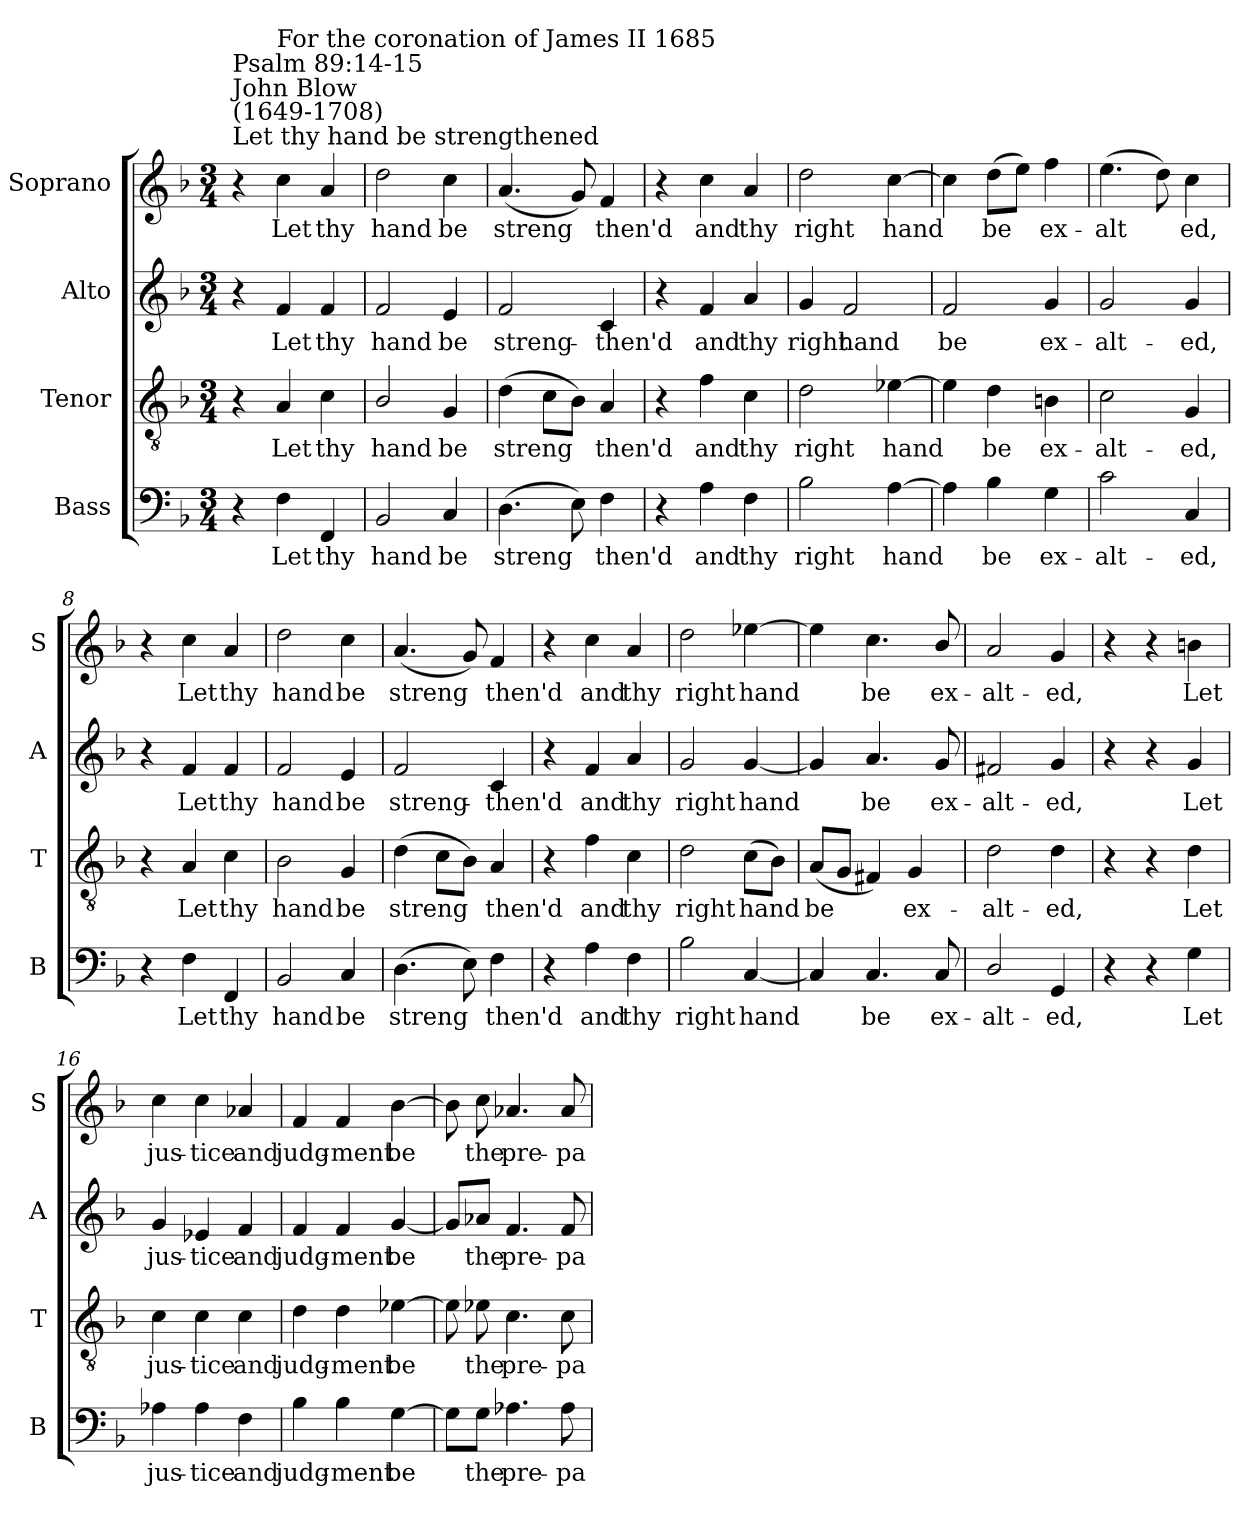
**kern	**text	**kern	**text	**kern	**text	**kern	**text
*part4	*part4	*part3	*part3	*part2	*part2	*part1	*part1
*staff4	*staff4	*staff3	*staff3	*staff2	*staff2	*staff1	*staff1
*I"Bass	*	*I"Tenor	*	*I"Alto	*	*I"Soprano	*
*I'B	*	*I'T	*	*I'A	*	*I'S	*
*clefF4	*	*clefGv2	*	*clefG2	*	*clefG2	*
*k[b-]	*	*k[b-]	*	*k[b-]	*	*k[b-]	*
*F:	*	*F:	*	*F:	*	*F:	*
*M3/4	*	*M3/4	*	*M3/4	*	*M3/4	*
=1	=1	=1	=1	=1	=1	=1	=1
!	!	!	!	!	!	!LO:TX:a:t=Let thy hand be strengthened	!
!	!	!	!	!	!	!LO:TX:a:t=John Blow\n(1649-1708)	!
!	!	!	!	!	!	!LO:TX:a:t=Psalm 89&colon;14-15	!
4r	.	4r	.	4r	.	4r	.
!	!	!	!	!	!	!LO:TX:a:t=For the coronation of James II 1685	!
!	!LO:LY:b	!	!LO:LY:b	!	!LO:LY:b	!	!LO:LY:b
4F\	Let	4A/	Let	4f/	Let	4cc\	Let
!	!LO:LY:b	!	!LO:LY:b	!	!LO:LY:b	!	!LO:LY:b
4FF/	thy	4c\	thy	4f/	thy	4a/	thy
=2	=2	=2	=2	=2	=2	=2	=2
!	!LO:LY:b	!	!LO:LY:b	!	!LO:LY:b	!	!LO:LY:b
2BB-/	hand	2B-/	hand	2f/	hand	2dd\	hand
!	!LO:LY:b	!	!LO:LY:b	!	!LO:LY:b	!	!LO:LY:b
4C/	be	4G/	be	4e/	be	4cc\	be
=3	=3	=3	=3	=3	=3	=3	=3
!	!LO:LY:b	!	!LO:LY:b	!	!LO:LY:b	!	!LO:LY:b
(>4.D\	streng­	(>4d\	streng­	2f/	streng-	(<4.a/	streng­
.	.	8c\L	.	.	.	.	.
8E\)	.	8B-\J)	.	.	.	8g/)	.
!	!LO:LY:b	!	!LO:LY:b	!	!LO:LY:b	!	!LO:LY:b
4F\	then'd	4A/	then'd	4c/	-then'd	4f/	then'd
=4	=4	=4	=4	=4	=4	=4	=4
4r	.	4r	.	4r	.	4r	.
!	!LO:LY:b	!	!LO:LY:b	!	!LO:LY:b	!	!LO:LY:b
4A\	and	4f\	and	4f/	and	4cc\	and
!	!LO:LY:b	!	!LO:LY:b	!	!LO:LY:b	!	!LO:LY:b
4F\	thy	4c\	thy	4a/	thy	4a/	thy
=5	=5	=5	=5	=5	=5	=5	=5
!	!LO:LY:b	!	!LO:LY:b	!	!LO:LY:b	!	!LO:LY:b
2B-\	right	2d\	right	4g/	right	2dd\	right
!	!	!	!	!	!LO:LY:b	!	!
.	.	.	.	2f/	hand	.	.
!	!LO:LY:b	!	!LO:LY:b	!	!	!	!LO:LY:b
[4A\	hand	[4e-X\	hand	.	.	[4cc\	hand
=6	=6	=6	=6	=6	=6	=6	=6
!	!	!	!	!	!LO:LY:b	!	!
4A\]	.	4e-\]	.	2f/	be	4cc\]	.
!	!LO:LY:b	!	!LO:LY:b	!	!	!	!LO:LY:b
4B-\	be	4d\	be	.	.	(>8dd\L	be
.	.	.	.	.	.	8ee\J)	.
!	!LO:LY:b	!	!LO:LY:b	!	!LO:LY:b	!	!LO:LY:b
4G\	ex-	4Bn\	ex-	4g/	ex-	4ff\	ex-
=7	=7	=7	=7	=7	=7	=7	=7
!	!LO:LY:b	!	!LO:LY:b	!	!LO:LY:b	!	!LO:LY:b
2c\	-alt-	2c\	-alt-	2g/	-alt-	(>4.ee\	-alt­
.	.	.	.	.	.	8dd\)	.
!	!LO:LY:b	!	!LO:LY:b	!	!LO:LY:b	!	!LO:LY:b
4C/	-ed,	4G/	-ed,	4g/	-ed,	4cc\	ed,
=8	=8	=8	=8	=8	=8	=8	=8
4r	.	4r	.	4r	.	4r	.
!	!LO:LY:b	!	!LO:LY:b	!	!LO:LY:b	!	!LO:LY:b
4F\	Let	4A/	Let	4f/	Let	4cc\	Let
!	!LO:LY:b	!	!LO:LY:b	!	!LO:LY:b	!	!LO:LY:b
4FF/	thy	4c\	thy	4f/	thy	4a/	thy
!!LO:LB:g=z
=9	=9	=9	=9	=9	=9	=9	=9
!	!LO:LY:b	!	!LO:LY:b	!	!LO:LY:b	!	!LO:LY:b
2BB-/	hand	2B-\	hand	2f/	hand	2dd\	hand
!	!LO:LY:b	!	!LO:LY:b	!	!LO:LY:b	!	!LO:LY:b
4C/	be	4G/	be	4e/	be	4cc\	be
=10	=10	=10	=10	=10	=10	=10	=10
!	!LO:LY:b	!	!LO:LY:b	!	!LO:LY:b	!	!LO:LY:b
(>4.D\	streng­	(>4d\	streng­	2f/	streng-	(<4.a/	streng­
.	.	8c\L	.	.	.	.	.
8E\)	.	8B-\J)	.	.	.	8g/)	.
!	!LO:LY:b	!	!LO:LY:b	!	!LO:LY:b	!	!LO:LY:b
4F\	then'd	4A/	then'd	4c/	-then'd	4f/	then'd
=11	=11	=11	=11	=11	=11	=11	=11
4r	.	4r	.	4r	.	4r	.
!	!LO:LY:b	!	!LO:LY:b	!	!LO:LY:b	!	!LO:LY:b
4A\	and	4f\	and	4f/	and	4cc\	and
!	!LO:LY:b	!	!LO:LY:b	!	!LO:LY:b	!	!LO:LY:b
4F\	thy	4c\	thy	4a/	thy	4a/	thy
=12	=12	=12	=12	=12	=12	=12	=12
!	!LO:LY:b	!	!LO:LY:b	!	!LO:LY:b	!	!LO:LY:b
2B-\	right	2d\	right	2g/	right	2dd\	right
!	!LO:LY:b	!	!LO:LY:b	!	!LO:LY:b	!	!LO:LY:b
[4C/	hand	(>8c\L	hand	[4g/	hand	[4ee-X\	hand
.	.	8B-\J)	.	.	.	.	.
=13	=13	=13	=13	=13	=13	=13	=13
!	!	!	!LO:LY:b	!	!	!	!
4C/]	.	(<8A/L	be	4g/]	.	4ee-\]	.
.	.	8G/J	.	.	.	.	.
!	!LO:LY:b	!	!	!	!LO:LY:b	!	!LO:LY:b
4.C/	be	4F#X/)	.	4.a/	be	4.cc\	be
!	!	!	!LO:LY:b	!	!	!	!
.	.	4G/	ex-	.	.	.	.
!	!LO:LY:b	!	!	!	!LO:LY:b	!	!LO:LY:b
8C/	ex-	.	.	8g/	ex-	8b-/	ex-
=14	=14	=14	=14	=14	=14	=14	=14
!	!LO:LY:b	!	!LO:LY:b	!	!LO:LY:b	!	!LO:LY:b
2D/	-alt-	2d\	-alt-	2f#X/	-alt-	2a/	-alt-
!	!LO:LY:b	!	!LO:LY:b	!	!LO:LY:b	!	!LO:LY:b
4GG/	-ed,	4d\	-ed,	4g/	-ed,	4g/	-ed,
=15	=15	=15	=15	=15	=15	=15	=15
4r	.	4r	.	4r	.	4r	.
4r	.	4r	.	4r	.	4r	.
!	!LO:LY:b	!	!LO:LY:b	!	!LO:LY:b	!	!LO:LY:b
4G\	Let	4d\	Let	4g/	Let	4bn\	Let
=16	=16	=16	=16	=16	=16	=16	=16
!	!LO:LY:b	!	!LO:LY:b	!	!LO:LY:b	!	!LO:LY:b
4A-X\	jus-	4c\	jus-	4g/	jus-	4cc\	jus-
!	!LO:LY:b	!	!LO:LY:b	!	!LO:LY:b	!	!LO:LY:b
4A-\	-tice	4c\	-tice	4e-X/	-tice	4cc\	-tice
!	!LO:LY:b	!	!LO:LY:b	!	!LO:LY:b	!	!LO:LY:b
4F\	and	4c\	and	4f/	and	4a-X/	and
=17	=17	=17	=17	=17	=17	=17	=17
!	!LO:LY:b	!	!LO:LY:b	!	!LO:LY:b	!	!LO:LY:b
4B-\	judg-	4d\	judg-	4f/	judg-	4f/	judg-
!	!LO:LY:b	!	!LO:LY:b	!	!LO:LY:b	!	!LO:LY:b
4B-\	-ment	4d\	-ment	4f/	-ment	4f/	-ment
!	!LO:LY:b	!	!LO:LY:b	!	!LO:LY:b	!	!LO:LY:b
[4G\	be	[4e-X\	be	[4g/	be	[4b-\	be
!!LO:LB:g=z
=18	=18	=18	=18	=18	=18	=18	=18
8G\L]	.	8e-\]	.	8g/L]	.	8b-\]	.
!	!LO:LY:b	!	!LO:LY:b	!	!LO:LY:b	!	!LO:LY:b
8G\J	the	8e-\	the	8a-X/J	the	8cc\	the
!	!LO:LY:b	!	!LO:LY:b	!	!LO:LY:b	!	!LO:LY:b
4.A-X\	pre-	4.c\	pre-	4.f/	pre-	4.a-X/	pre-
!	!LO:LY:b	!	!LO:LY:b	!	!LO:LY:b	!	!LO:LY:b
8A-\	-pa-	8c\	-pa-	8f/	-pa-	8a-/	-pa-
=	=	=	=	=	=	=	=
*-	*-	*-	*-	*-	*-	*-	*-
